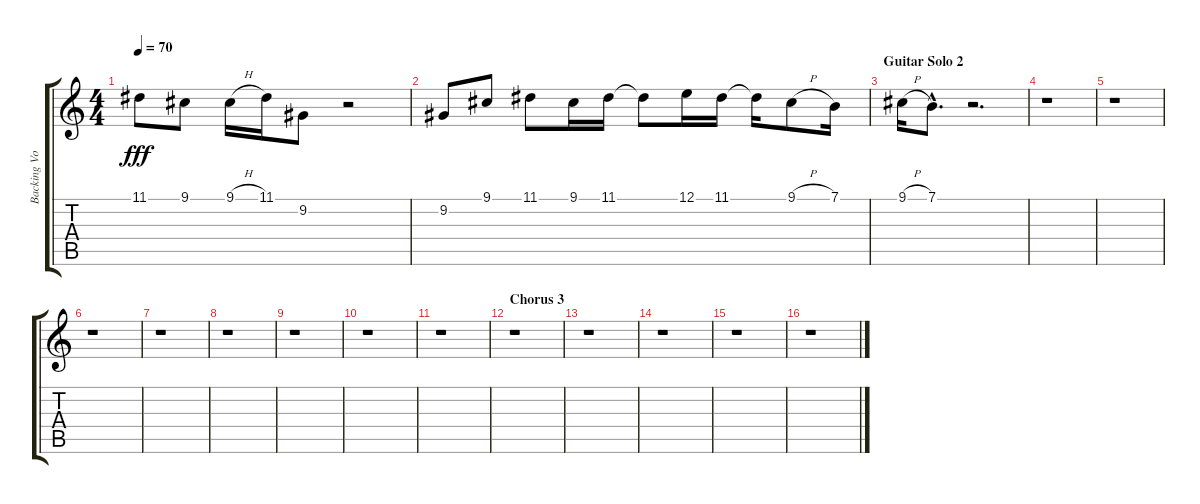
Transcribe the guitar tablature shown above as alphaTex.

\track ("Backing Vocals" "Backing Vo") {instrument recorder}
\staff {score tabs}
\tuning (E4 B3 G3 D3 A2 E2) {hide}
\ts (4 4)
\tempo 70
\clef g2
\ks c
11.1.8{dy fff} 9.1.8 9.1{h}.16 11.1.16 9.2.8 r.2 |
9.2.8 9.1.8 11.1.8 9.1.16 11.1.16 11.1{t}.8 12.1.16 11.1.16 11.1{t}.16 9.1{h}.8 7.1.16 |
\section ("" "Guitar Solo 2")
9.1{h}.16 7.1{hac}.8{d} r.2{d} |
r.1 |
r.1 |
r.1 |
r.1 |
r.1 |
r.1 |
r.1 |
r.1 |
\section ("" "Chorus 3")
r.1 |
r.1 |
r.1 |
r.1 |
r.1
